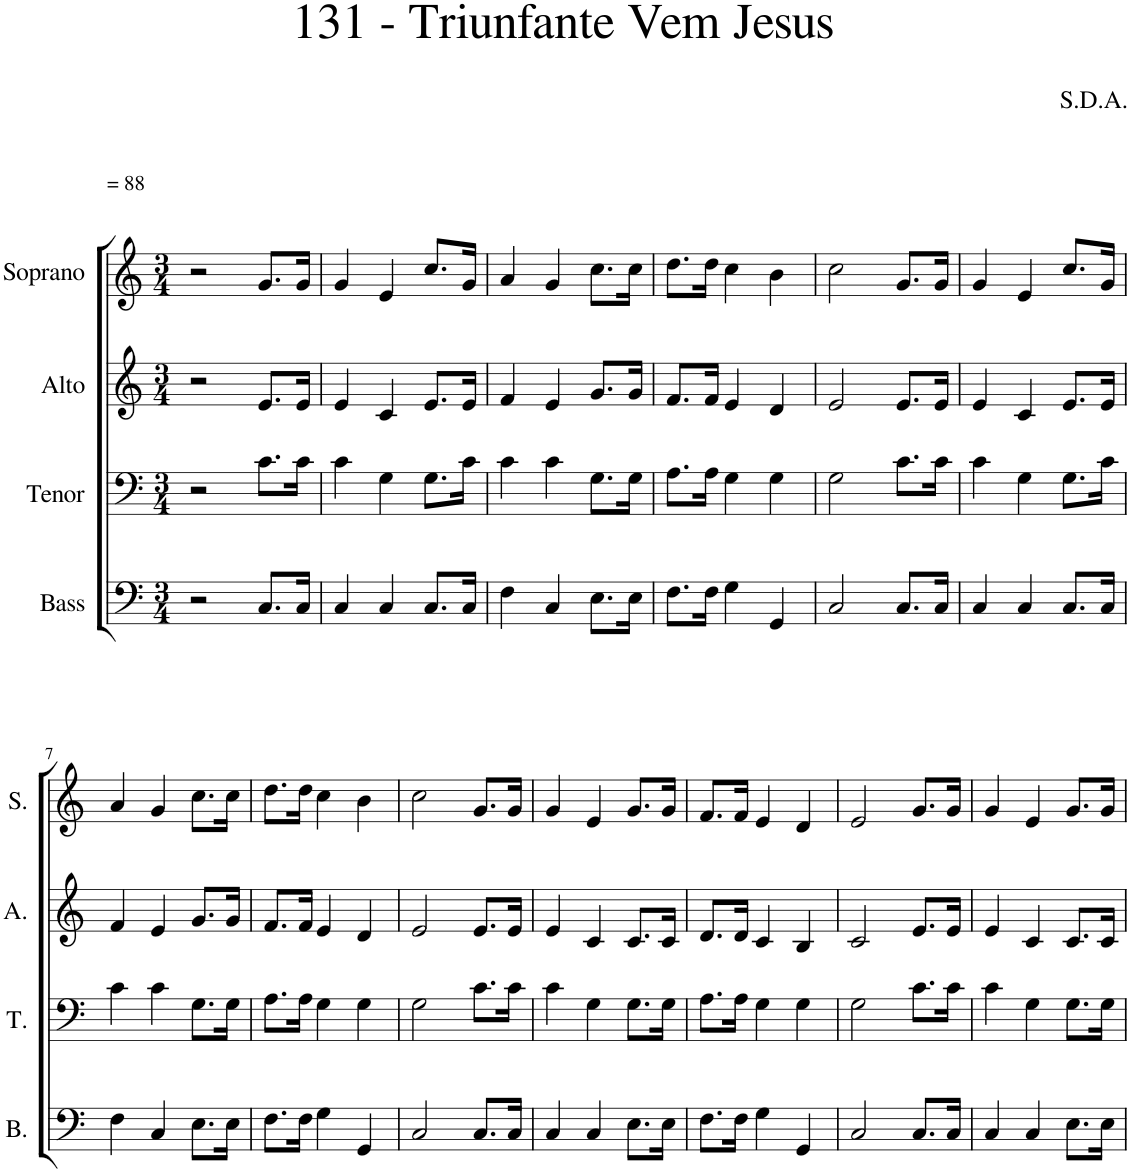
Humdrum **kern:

**kern	**kern	**kern	**kern
*part4	*part3	*part2	*part1
*staff4	*staff3	*staff2	*staff1
*I"Bass	*I"Tenor	*I"Alto	*I"Soprano
*I'B.	*I'T.	*I'A.	*I'S.
*clefF4	*clefF4	*clefG2	*clefG2
*k[]	*k[]	*k[]	*k[]
*M3/4	*M3/4	*M3/4	*M3/4
=1	=1	=1	=1
2r	2r	2r	2r
!	!	!	!LO:TX:a:t== 88
8.C/L	8.c\L	8.e/L	8.g/L
16C/Jk	16c\Jk	16e/Jk	16g/Jk
=2	=2	=2	=2
4C/	4c\	4e/	4g/
4C/	4G\	4c/	4e/
8.C/L	8.G\L	8.e/L	8.cc/L
16C/Jk	16c\Jk	16e/Jk	16g/Jk
=3	=3	=3	=3
4F\	4c\	4f/	4a/
4C/	4c\	4e/	4g/
8.E\L	8.G\L	8.g/L	8.cc\L
16E\Jk	16G\Jk	16g/Jk	16cc\Jk
=4	=4	=4	=4
8.F\L	8.A\L	8.f/L	8.dd\L
16F\Jk	16A\Jk	16f/Jk	16dd\Jk
4G\	4G\	4e/	4cc\
4GG/	4G\	4d/	4b\
=5	=5	=5	=5
2C/	2G\	2e/	2cc\
8.C/L	8.c\L	8.e/L	8.g/L
16C/Jk	16c\Jk	16e/Jk	16g/Jk
=6	=6	=6	=6
4C/	4c\	4e/	4g/
4C/	4G\	4c/	4e/
8.C/L	8.G\L	8.e/L	8.cc/L
16C/Jk	16c\Jk	16e/Jk	16g/Jk
!!LO:LB:g=z
=7	=7	=7	=7
4F\	4c\	4f/	4a/
4C/	4c\	4e/	4g/
8.E\L	8.G\L	8.g/L	8.cc\L
16E\Jk	16G\Jk	16g/Jk	16cc\Jk
=8	=8	=8	=8
8.F\L	8.A\L	8.f/L	8.dd\L
16F\Jk	16A\Jk	16f/Jk	16dd\Jk
4G\	4G\	4e/	4cc\
4GG/	4G\	4d/	4b\
=9	=9	=9	=9
2C/	2G\	2e/	2cc\
8.C/L	8.c\L	8.e/L	8.g/L
16C/Jk	16c\Jk	16e/Jk	16g/Jk
=10	=10	=10	=10
4C/	4c\	4e/	4g/
4C/	4G\	4c/	4e/
8.E\L	8.G\L	8.c/L	8.g/L
16E\Jk	16G\Jk	16c/Jk	16g/Jk
=11	=11	=11	=11
8.F\L	8.A\L	8.d/L	8.f/L
16F\Jk	16A\Jk	16d/Jk	16f/Jk
4G\	4G\	4c/	4e/
4GG/	4G\	4B/	4d/
=12	=12	=12	=12
2C/	2G\	2c/	2e/
8.C/L	8.c\L	8.e/L	8.g/L
16C/Jk	16c\Jk	16e/Jk	16g/Jk
=13	=13	=13	=13
4C/	4c\	4e/	4g/
4C/	4G\	4c/	4e/
8.E\L	8.G\L	8.c/L	8.g/L
16E\Jk	16G\Jk	16c/Jk	16g/Jk
=	=	=	=
*-	*-	*-	*-
